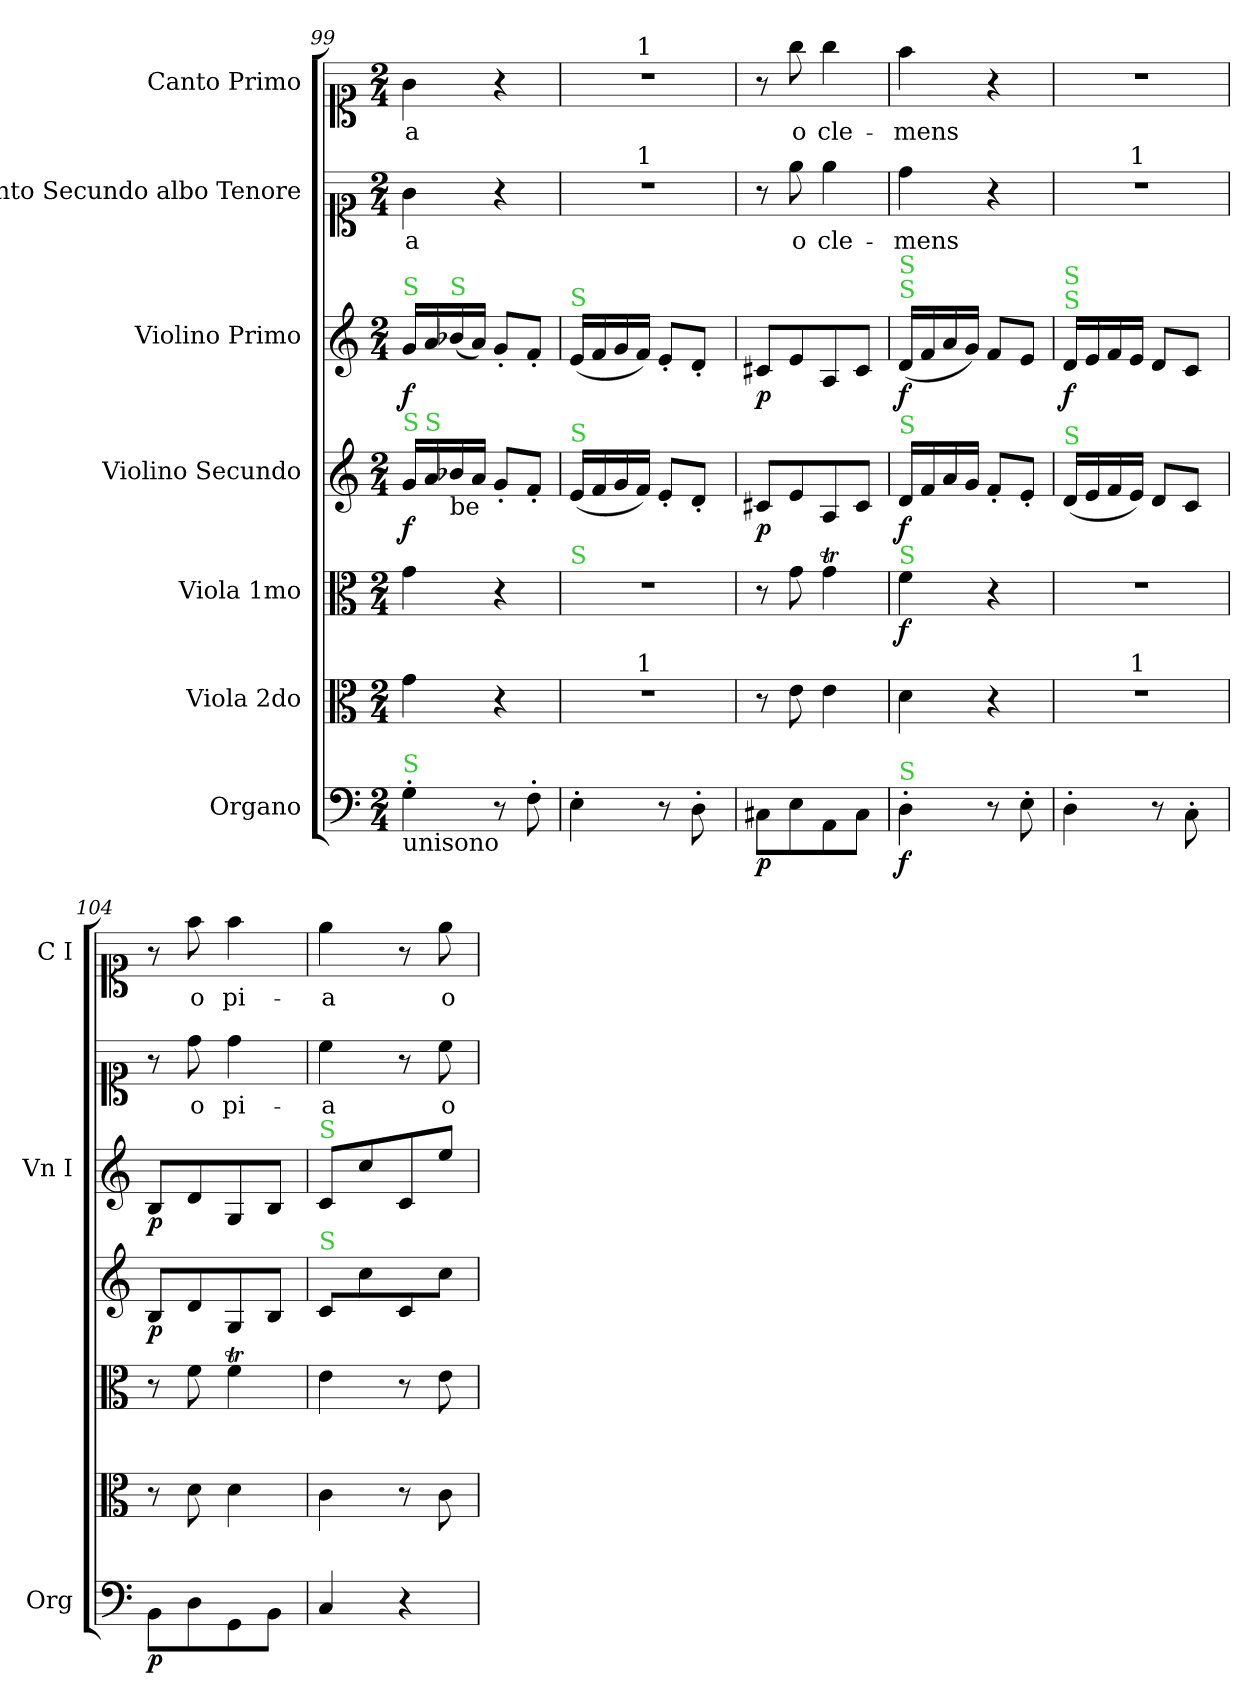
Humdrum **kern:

**kern	**dynam	**kern	**kern	**dynam	**kern	**dynam	**kern	**dynam	**kern	**text	**kern	**text
*part7	*part7	*part6	*part5	*part5	*part4	*part4	*part3	*part3	*part2	*part2	*part1	*part1
*staff7	*staff7	*staff6	*staff5	*staff5	*staff4	*staff4	*staff3	*staff3	*staff2	*staff2	*staff1	*staff1
*I"Organo	*	*I"Viola 2do	*I"Viola 1mo	*	*I"Violino Secundo	*	*I"Violino Primo	*	*I"Canto Secundo albo Tenore	*	*I"Canto Primo	*
*I'Org	*	*	*	*	*	*	*I'Vn I	*	*	*	*I'C I	*
*clefF4	*	*clefC3	*clefC3	*	*clefG2	*	*clefG2	*	*clefC1	*	*clefC1	*
*k[]	*	*k[]	*k[]	*	*k[]	*	*k[]	*	*k[]	*	*k[]	*
*M2/4	*	*M2/4	*M2/4	*	*M2/4	*	*M2/4	*	*M2/4	*	*M2/4	*
=99	=99	=99	=99	=99	=99	=99	=99	=99	=99	=99	=99	=99
!	!	!	!	!	!	!	!LO:TX:a:color=limegreen:t=S	!	!	!	!	!
!	!	!	!	!	!LO:TX:a:color=limegreen:t=S	!	!	!	!	!	!	!
!LO:TX:a:color=limegreen:t=S	!	!	!	!	!	!	!	!	!	!	!	!
!LO:TX:b:t=unisono	!	!	!	!	!	!	!	!	!	!	!	!
!	!	!	!	!	!	!LO:DY:b	!	!LO:DY:b	!	!	!	!
4G'\	.	4g\	4g\	.	16g/LL	f	16g/LL	f	4g\	-a	4g\	-a
!	!	!	!	!	!LO:TX:a:color=limegreen:t=S	!	!	!	!	!	!	!
.	.	.	.	.	16a/	.	16a/	.	.	.	.	.
!	!	!	!	!	!	!	!LO:TX:a:color=limegreen:t=S	!	!	!	!	!
!	!	!	!	!	!LO:TX:b:t=be	!	!	!	!	!	!	!
.	.	.	.	.	16b-X/	.	(16b-X/	.	.	.	.	.
.	.	.	.	.	16a/JJ	.	16a/JJ)	.	.	.	.	.
8r	.	4r	4r	.	8g'/L	.	8g'/L	.	4r	.	4r	.
8F'\	.	.	.	.	8f'/J	.	8f'/J	.	.	.	.	.
=100	=100	=100	=100	=100	=100	=100	=100	=100	=100	=100	=100	=100
!	!	!	!	!	!	!	!	!	!	!	!LO:TX:a:color=limegreen:t=S	!
!	!	!	!	!	!	!	!	!	!LO:TX:a:color=limegreen:t=S	!	!	!
!	!	!	!	!	!	!	!LO:TX:a:color=limegreen:t=S	!	!	!	!	!
!	!	!	!	!	!LO:TX:a:color=limegreen:t=S	!	!	!	!	!	!	!
!	!	!	!LO:TX:a:color=limegreen:t=S	!	!	!	!	!	!	!	!	!
!	!	!LO:TX:a:color=limegreen:t=S	!	!	!	!	!	!	!	!	!	!
*	*	*^	*	*	*	*	*	*	*^	*	*^	*
4E'\	.	2r	8.ryy	2r	.	(16e/LL	.	(16e/LL	.	2r	8.ryy	.	2r	8.ryy	.
.	.	.	.	.	.	16f/	.	16f/	.	.	.	.	.	.	.
.	.	.	.	.	.	16g/	.	16g/	.	.	.	.	.	.	.
!	!	!	!	!	!	!	!	!	!	!	!	!	!	!LO:TX:a:t=1	!
!	!	!	!	!	!	!	!	!	!	!	!LO:TX:a:t=1	!	!	!	!
!	!	!	!LO:TX:a:t=1	!	!	!	!	!	!	!	!	!	!	!	!
.	.	.	4ryy	.	.	16f/JJ)	.	16f/JJ)	.	.	4ryy	.	.	4ryy	.
8r	.	.	.	.	.	8e'/L	.	8e'/L	.	.	.	.	.	.	.
8D'\	.	.	.	.	.	8d'/J	.	8d'/J	.	.	.	.	.	.	.
.	.	.	16ryy	.	.	.	.	.	.	.	16ryy	.	.	16ryy	.
=101	=101	=101	=101	=101	=101	=101	=101	=101	=101	=101	=101	=101	=101	=101	=101
!	!LO:DY:b	!	!	!	!	!	!LO:DY:b	!	!LO:DY:b	!	!	!	!	!	!
*	*	*	*	*	*	*	*	*	*	*v	*v	*	*	*	*
*	*	*v	*v	*	*	*	*	*	*	*	*	*v	*v	*
8C#X\L	p	8r	8r	.	8c#X/L	p	8c#X/L	p	8r	.	8r	.
8E\	.	8e\	8g\	.	8e/	.	8e/	.	8ee\	o	8gg\	o
8AA\	.	4e\	4gT\	.	8A/	.	8A/	.	4ee\	cle-	4gg\	cle-
8C#\J	.	.	.	.	8c#/J	.	8c#/J	.	.	.	.	.
=102	=102	=102	=102	=102	=102	=102	=102	=102	=102	=102	=102	=102
!	!	!	!	!	!	!	!LO:TX:a:color=limegreen:t=S	!	!	!	!	!
!	!	!	!	!	!	!	!LO:TX:a:color=limegreen:t=S	!	!	!	!	!
!	!	!	!	!	!LO:TX:a:color=limegreen:t=S	!	!	!	!	!	!	!
!	!	!	!LO:TX:a:color=limegreen:t=S	!	!	!	!	!	!	!	!	!
!LO:TX:a:color=limegreen:t=S	!	!	!	!	!	!	!	!	!	!	!	!
!	!LO:DY:b	!	!	!LO:DY:b	!	!LO:DY:b	!	!LO:DY:b	!	!	!	!
4D'\	f	4d\	4f\	f	16d/LL	f	(16d/LL	f	4dd\	-mens	4ff\	-mens
.	.	.	.	.	16f/	.	16f/	.	.	.	.	.
.	.	.	.	.	16a/	.	16a/	.	.	.	.	.
.	.	.	.	.	16g/JJ	.	16g/JJ)	.	.	.	.	.
8r	.	4r	4r	.	8f'/L	.	8f/L	.	4r	.	4r	.
8E'\	.	.	.	.	8e'/J	.	8e/J	.	.	.	.	.
=103	=103	=103	=103	=103	=103	=103	=103	=103	=103	=103	=103	=103
!	!	!	!	!	!	!	!	!	!LO:TX:a:color=limegreen:t=S	!	!	!
!	!	!	!	!	!	!	!LO:TX:a:color=limegreen:t=S	!	!	!	!	!
!	!	!	!	!	!	!	!LO:TX:a:color=limegreen:t=S	!	!	!	!	!
!	!	!	!	!	!LO:TX:a:color=limegreen:t=S	!	!	!	!	!	!	!
!	!	!LO:TX:a:color=limegreen:t=S	!	!	!	!	!	!	!	!	!	!
!	!	!	!	!	!	!	!	!LO:DY:b	!	!	!	!
*	*	*^	*	*	*	*	*	*	*^	*	*	*
4D'\	.	2r	8.ryy	2r	.	(16d/LL	.	16d/LL	f	2r	8.ryy	.	2r	.
.	.	.	.	.	.	16e/	.	16e/	.	.	.	.	.	.
.	.	.	.	.	.	16f/	.	16f/	.	.	.	.	.	.
!	!	!	!	!	!	!	!	!	!	!	!LO:TX:a:t=1	!	!	!
!	!	!	!LO:TX:a:t=1	!	!	!	!	!	!	!	!	!	!	!
.	.	.	4ryy	.	.	16e/JJ)	.	16e/JJ	.	.	4ryy	.	.	.
8r	.	.	.	.	.	8d/L	.	8d/L	.	.	.	.	.	.
8C'\	.	.	.	.	.	8c/J	.	8c/J	.	.	.	.	.	.
.	.	.	16ryy	.	.	.	.	.	.	.	16ryy	.	.	.
=104	=104	=104	=104	=104	=104	=104	=104	=104	=104	=104	=104	=104	=104	=104
!	!LO:DY:b	!	!	!	!	!	!LO:DY:b	!	!LO:DY:b	!	!	!	!	!
*	*	*v	*v	*	*	*	*	*	*	*v	*v	*	*	*
8BB\L	p	8r	8r	.	8B/L	p	8B/L	p	8r	.	8r	.
8D\	.	8d\	8f\	.	8d/	.	8d/	.	8dd\	o	8ff\	o
8GG\	.	4d\	4fT\	.	8G/	.	8G/	.	4dd\	pi-	4ff\	pi-
8BB\J	.	.	.	.	8B/J	.	8B/J	.	.	.	.	.
=105	=105	=105	=105	=105	=105	=105	=105	=105	=105	=105	=105	=105
!	!	!	!	!	!	!	!LO:TX:a:color=limegreen:t=S	!	!	!	!	!
!	!	!	!	!	!LO:TX:a:color=limegreen:t=S	!	!	!	!	!	!	!
4C/	.	4c\	4e\	.	8c/L	.	8c/L	.	4cc\	-a	4ee\	-a
.	.	.	.	.	8cc\	.	8cc\	.	.	.	.	.
4r	.	8r	8r	.	8c/	.	8c/	.	8r	.	8r	.
.	.	8c\	8e\	.	8cc\J	.	8ee\J	.	8cc\	o	8ee\	o
=	=	=	=	=	=	=	=	=	=	=	=	=
*-	*-	*-	*-	*-	*-	*-	*-	*-	*-	*-	*-	*-
